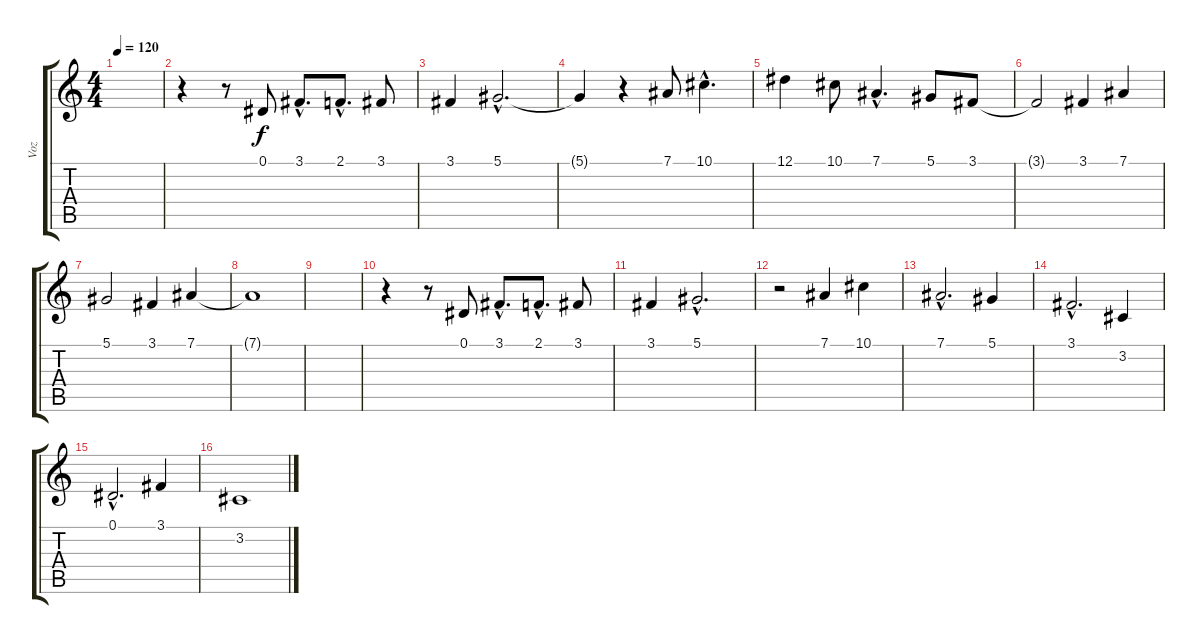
\track ("Voz" "Voz") {instrument lead2sawtooth}
\staff {score tabs}
\tuning (Eb4 Bb3 Gb3 Db3 Ab2 Eb2) {hide}
\ts (4 4)
\tempo 120
\clef g2
\ks c
|
r.4 r.8 0.1.8 3.1{hac}.8{d} 2.1{hac}.8{d} 3.1.8 |
3.1.4 5.1{hac}.2{d} |
5.1{t}.4 r.4 7.1.8 10.1{hac}.4{d} |
12.1.4 10.1.8 7.1{hac}.4{d} 5.1.8 3.1.8 |
3.1{t}.2 3.1.4 7.1.4 |
5.1.2 3.1.4 7.1.4 |
7.1{t}.1 |
|
r.4 r.8 0.1.8 3.1{hac}.8{d} 2.1{hac}.8{d} 3.1.8 |
3.1.4 5.1{hac}.2{d} |
r.2 7.1.4 10.1.4 |
7.1{hac}.2{d} 5.1.4 |
3.1{hac}.2{d} 3.2.4 |
0.1{hac}.2{d} 3.1.4 |
3.2.1
